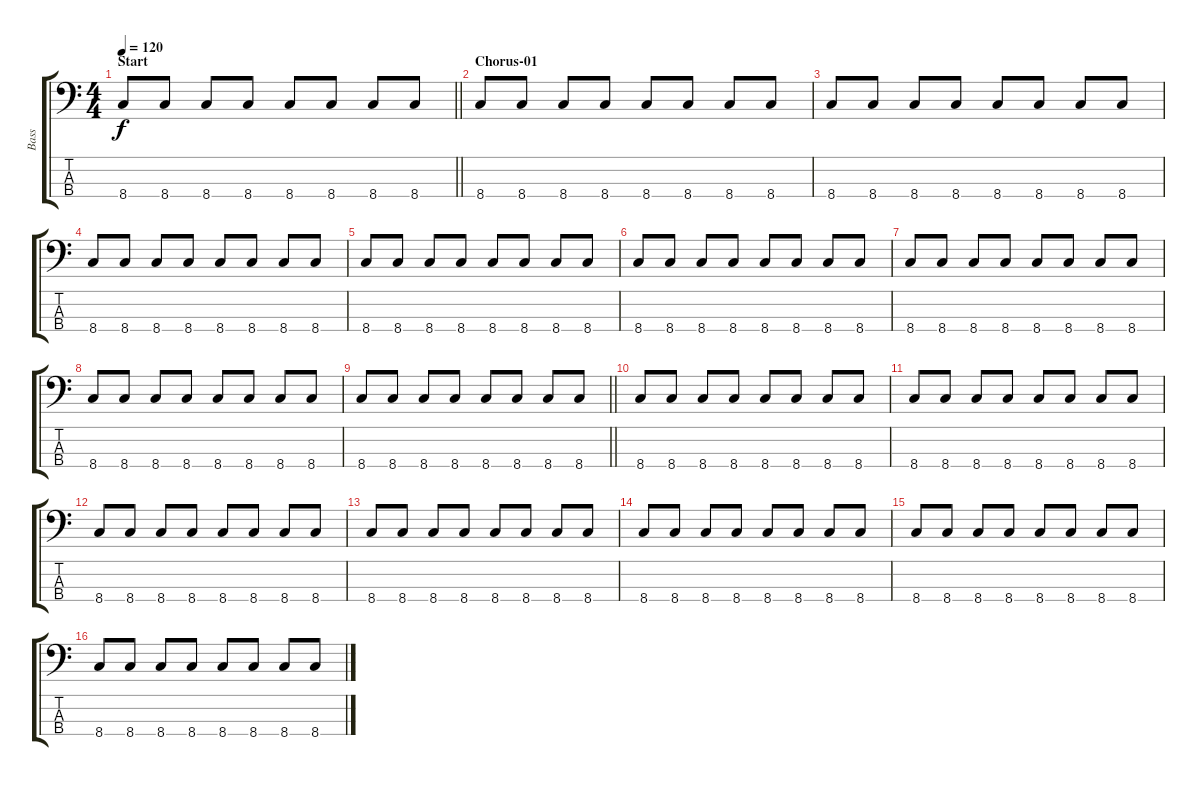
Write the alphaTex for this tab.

\track ("Bass" "Bass") {instrument electricbassfinger}
\staff {score tabs}
\tuning (G2 D2 A1 E1) {hide}
\ts (4 4)
\section ("" "Start")
\tempo 120
\clef f4
\barLineRight lightlight
\ks c
8.4.8{dy f} 8.4.8 8.4.8 8.4.8 8.4.8 8.4.8 8.4.8 8.4.8 |
\section ("" "Chorus-01")
8.4.8 8.4.8 8.4.8 8.4.8 8.4.8 8.4.8 8.4.8 8.4.8 |
8.4.8 8.4.8 8.4.8 8.4.8 8.4.8 8.4.8 8.4.8 8.4.8 |
8.4.8 8.4.8 8.4.8 8.4.8 8.4.8 8.4.8 8.4.8 8.4.8 |
8.4.8 8.4.8 8.4.8 8.4.8 8.4.8 8.4.8 8.4.8 8.4.8 |
8.4.8 8.4.8 8.4.8 8.4.8 8.4.8 8.4.8 8.4.8 8.4.8 |
8.4.8 8.4.8 8.4.8 8.4.8 8.4.8 8.4.8 8.4.8 8.4.8 |
8.4.8 8.4.8 8.4.8 8.4.8 8.4.8 8.4.8 8.4.8 8.4.8 |
\barLineRight lightlight
8.4.8 8.4.8 8.4.8 8.4.8 8.4.8 8.4.8 8.4.8 8.4.8 |
\section ("" "")
8.4.8 8.4.8 8.4.8 8.4.8 8.4.8 8.4.8 8.4.8 8.4.8 |
8.4.8 8.4.8 8.4.8 8.4.8 8.4.8 8.4.8 8.4.8 8.4.8 |
8.4.8 8.4.8 8.4.8 8.4.8 8.4.8 8.4.8 8.4.8 8.4.8 |
8.4.8 8.4.8 8.4.8 8.4.8 8.4.8 8.4.8 8.4.8 8.4.8 |
8.4.8 8.4.8 8.4.8 8.4.8 8.4.8 8.4.8 8.4.8 8.4.8 |
8.4.8 8.4.8 8.4.8 8.4.8 8.4.8 8.4.8 8.4.8 8.4.8 |
8.4.8 8.4.8 8.4.8 8.4.8 8.4.8 8.4.8 8.4.8 8.4.8
